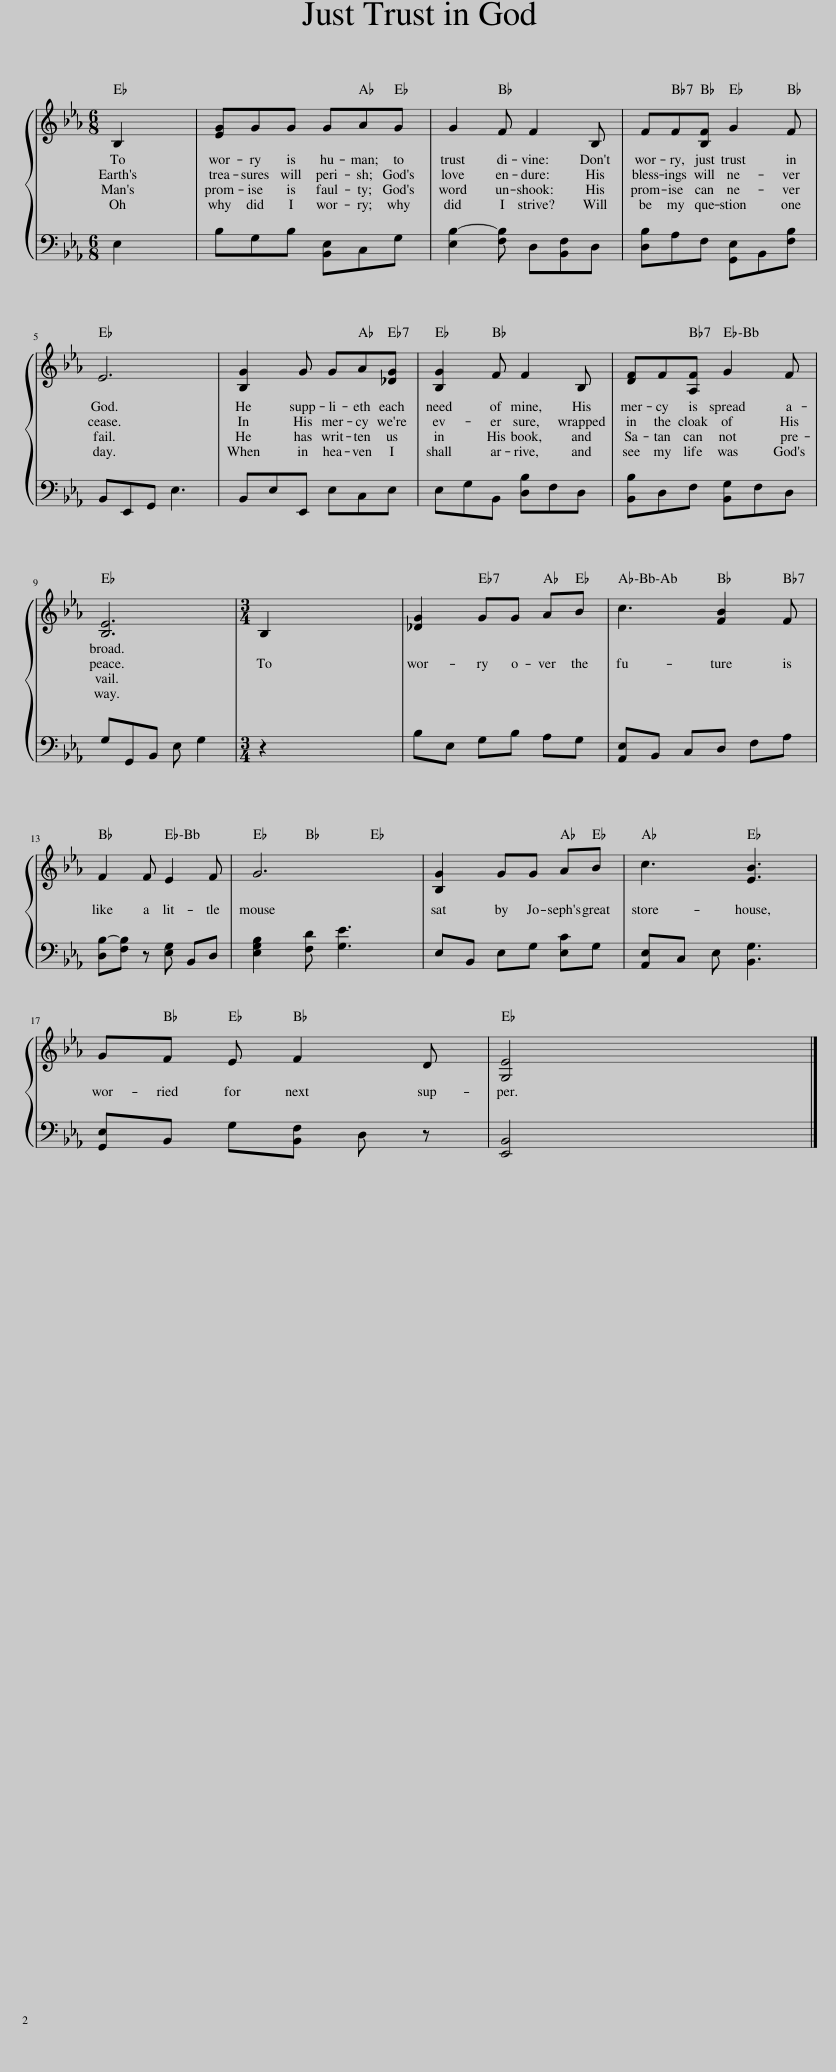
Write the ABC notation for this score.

X:1
%%score { 1 | 2 }
L:1/8
M:6/8
I:linebreak $
K:Eb
V:1 treble
V:2 bass
V:1
 B,2 | [EG]GG GAG | G2 F F2 B, | FF[B,F] G2 F |$ E6 | %5
 [B,G]2 G GA[_DG] | [B,G]2 F F2 B, | [DF]F[A,F] G2 F |$ [B,E]6 |[M:3/4] B,2 | %10
 [_DG]2 GG AB | c3 [FB]2 F |$ F2 F E2 F | G6 | [B,G]2 GG AB | %15
 c3 [EB]3 |$ GF E F2 D | [G,E]4 |] %18
V:2
 E,2 | B,G,B, [B,,E,]C,G, | [E,B,-]2 [F,B,] D,[B,,F,]D, | [D,B,]A,F, [G,,E,]B,,[F,B,] |$ B,,E,,G,, E,3 | %5
 B,,E,E,, E,C,E, | E,G,B,, [D,B,]F,D, | [B,,B,]D,F, [B,,G,]F,D, |$ G,G,,B,, E, G,2 |[M:3/4] z2 | %10
 B,E, G,B, A,G, | [A,,E,]B,, C,D, F,A, |$ [D,B,-][F,B,] z [E,G,] B,,D, | [E,G,B,]2 [F,D] [G,E]3 | E,B,, E,G, [E,C]G, | %15
 [A,,E,]C, E, [B,,G,]3 |$ [G,,E,]B,, G,[B,,F,] D, z | [E,,B,,]4 |] %18
